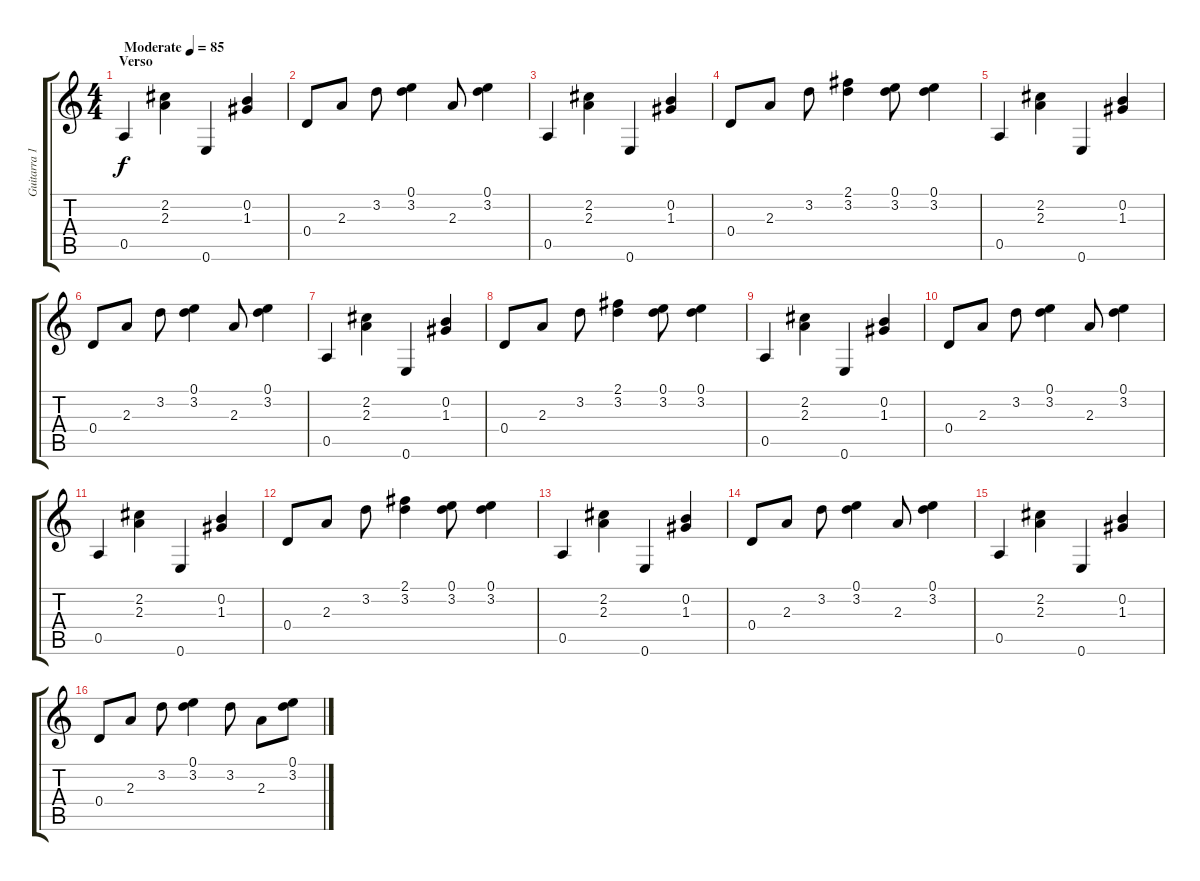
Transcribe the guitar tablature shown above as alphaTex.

\track ("Guitarra 1" "Guitarra 1") {instrument electricguitarclean}
\staff {score tabs}
\tuning (E4 B3 G3 D3 A2 E2) {hide}
\ts (4 4)
\section ("" "Verso")
\tempo (85 "Moderate")
\clef g2
\ks c
0.5.4{dy f instrument electricguitarclean} (2.2 2.3).4 0.6.4 (0.2 1.3).4 |
0.4.8 2.3.8 3.2.8 (0.1 3.2).4 2.3.8 (0.1 3.2).4 |
0.5.4 (2.2 2.3).4 0.6.4 (0.2 1.3).4 |
0.4.8 2.3.8 3.2.8 (2.1 3.2).4 (0.1 3.2).8 (0.1 3.2).4 |
0.5.4 (2.2 2.3).4 0.6.4 (0.2 1.3).4 |
0.4.8 2.3.8 3.2.8 (0.1 3.2).4 2.3.8 (0.1 3.2).4 |
0.5.4 (2.2 2.3).4 0.6.4 (0.2 1.3).4 |
0.4.8 2.3.8 3.2.8 (2.1 3.2).4 (0.1 3.2).8 (0.1 3.2).4 |
0.5.4 (2.2 2.3).4 0.6.4 (0.2 1.3).4 |
0.4.8 2.3.8 3.2.8 (0.1 3.2).4 2.3.8 (0.1 3.2).4 |
0.5.4 (2.2 2.3).4 0.6.4 (0.2 1.3).4 |
0.4.8 2.3.8 3.2.8 (2.1 3.2).4 (0.1 3.2).8 (0.1 3.2).4 |
0.5.4 (2.2 2.3).4 0.6.4 (0.2 1.3).4 |
0.4.8 2.3.8 3.2.8 (0.1 3.2).4 2.3.8 (0.1 3.2).4 |
0.5.4 (2.2 2.3).4 0.6.4 (0.2 1.3).4 |
0.4.8 2.3.8 3.2.8 (0.1 3.2).4 3.2.8 2.3.8 (0.1 3.2).8
